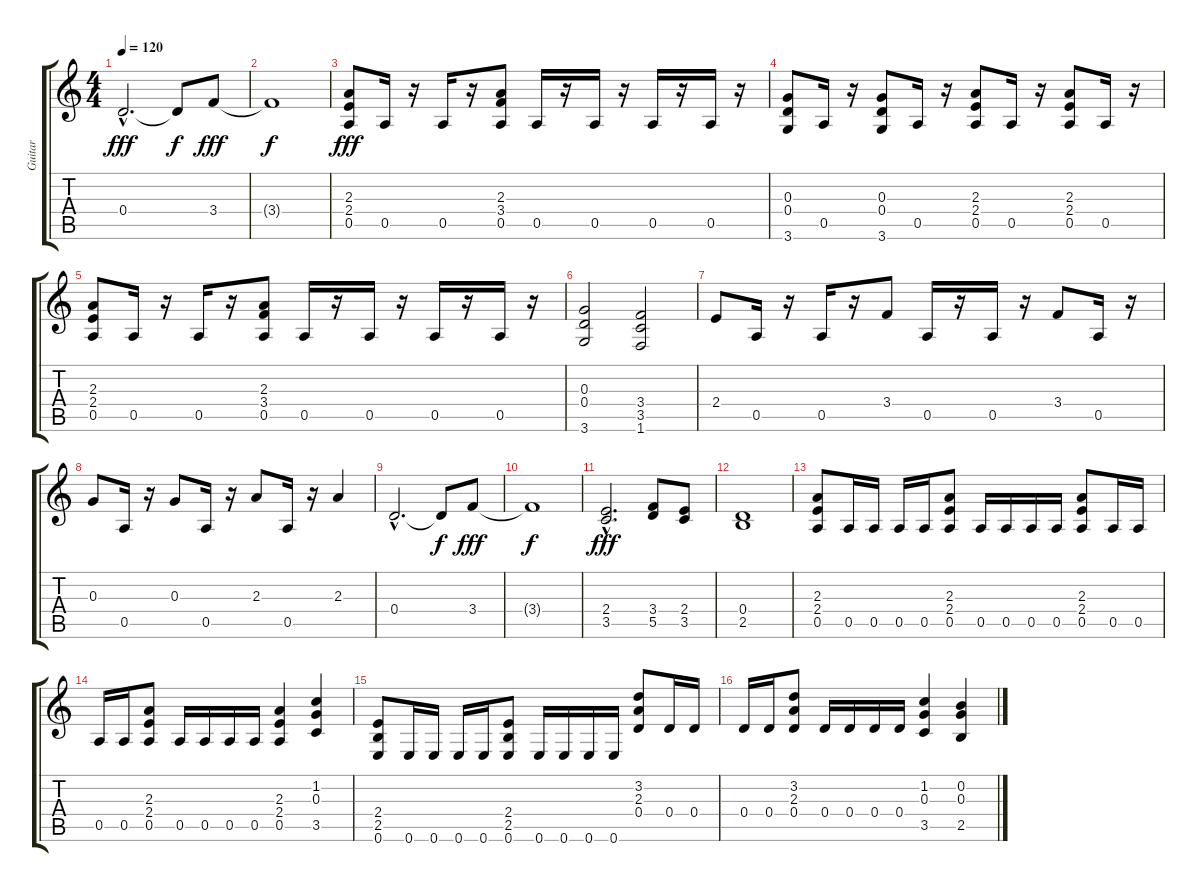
\track ("Guitar" "Guitar") {instrument distortionguitar}
\staff {score tabs}
\tuning (E4 B3 G3 D3 A2 E2) {hide}
\ts (4 4)
\tempo 120
\clef g2
\ks c
0.4{hac}.2{d dy fff} 0.4{t}.8{dy f} 3.4.8{dy fff} |
3.4{t}.1{dy f} |
(2.3 2.4 0.5).8{dy fff} 0.5.16 r.16 0.5.16 r.16 (2.3 3.4 0.5).8 0.5.16 r.16 0.5.16 r.16 0.5.16 r.16 0.5.16 r.16 |
(0.3 0.4 3.6).8 0.5.16 r.16 (0.3 0.4 3.6).8 0.5.16 r.16 (2.3 2.4 0.5).8 0.5.16 r.16 (2.3 2.4 0.5).8 0.5.16 r.16 |
(2.3 2.4 0.5).8 0.5.16 r.16 0.5.16 r.16 (2.3 3.4 0.5).8 0.5.16 r.16 0.5.16 r.16 0.5.16 r.16 0.5.16 r.16 |
(0.3 0.4 3.6).2 (3.4 3.5 1.6).2 |
2.4.8 0.5.16 r.16 0.5.16 r.16 3.4.8 0.5.16 r.16 0.5.16 r.16 3.4.8 0.5.16 r.16 |
0.3.8 0.5.16 r.16 0.3.8 0.5.16 r.16 2.3.8 0.5.16 r.16 2.3.4 |
0.4{hac}.2{d} 0.4{t}.8{dy f} 3.4.8{dy fff} |
3.4{t}.1{dy f} |
(2.4{hac} 3.5{hac}).2{d dy fff} (3.4 5.5).8 (2.4 3.5).8 |
(0.4 2.5).1 |
(2.3 2.4 0.5).8 0.5.16 0.5.16 0.5.16 0.5.16 (2.3 2.4 0.5).8 0.5.16 0.5.16 0.5.16 0.5.16 (2.3 2.4 0.5).8 0.5.16 0.5.16 |
0.5.16 0.5.16 (2.3 2.4 0.5).8 0.5.16 0.5.16 0.5.16 0.5.16 (2.3 2.4 0.5).4 (1.2 0.3 3.5).4 |
(2.4 2.5 0.6).8 0.6.16 0.6.16 0.6.16 0.6.16 (2.4 2.5 0.6).8 0.6.16 0.6.16 0.6.16 0.6.16 (3.2 2.3 0.4).8 0.4.16 0.4.16 |
0.4.16 0.4.16 (3.2 2.3 0.4).8 0.4.16 0.4.16 0.4.16 0.4.16 (1.2 0.3 3.5).4 (0.2 0.3 2.5).4
